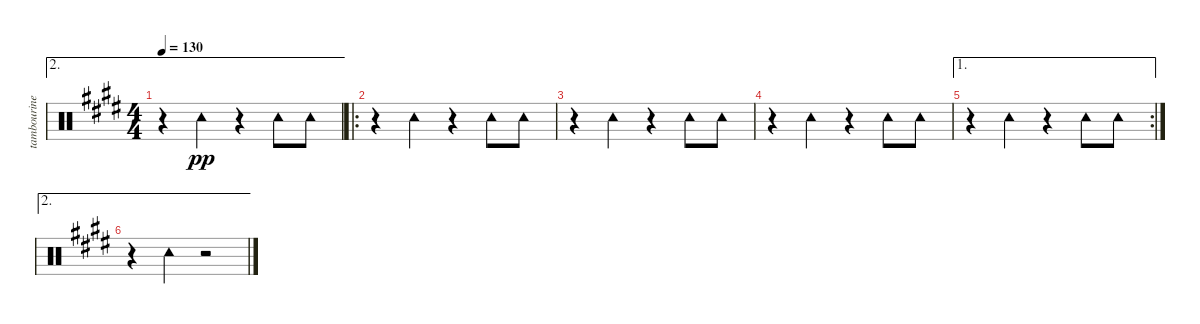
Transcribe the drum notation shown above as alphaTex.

\track ("tambourine" "tambourine") {instrument percussion}
\staff {score}
\articulation defaults
\ae 2
\ts (4 4)
\tempo 130
\clef neutral
\ks e
r.4{dy pp} "Tambourine (hit)".4 r.4 "Tambourine (hit)".8 "Tambourine (hit)".8 |
\ro
r.4 "Tambourine (hit)".4 r.4 "Tambourine (hit)".8 "Tambourine (hit)".8 |
r.4 "Tambourine (hit)".4 r.4 "Tambourine (hit)".8 "Tambourine (hit)".8 |
r.4 "Tambourine (hit)".4 r.4 "Tambourine (hit)".8 "Tambourine (hit)".8 |
\ae 1
\rc 2
r.4 "Tambourine (hit)".4 r.4 "Tambourine (hit)".8 "Tambourine (hit)".8 |
\ae 2
r.4 "Tambourine (hit)".4 r.2
